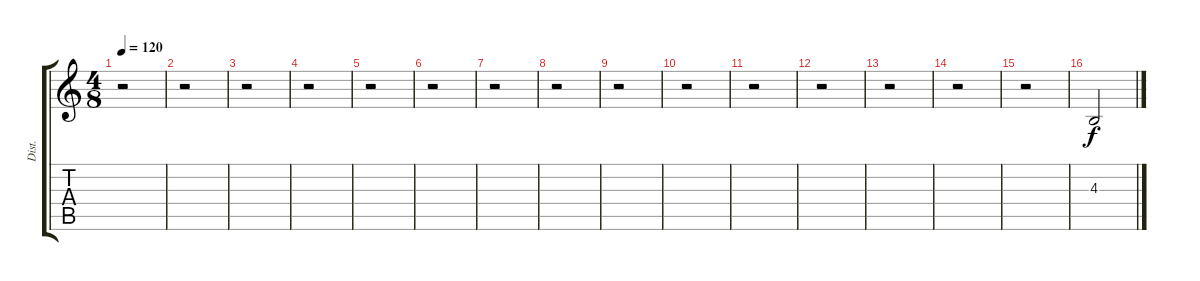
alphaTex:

\track ("Dist." "Dist.") {instrument lead5charang}
\staff {score tabs}
\tuning (E4 B3 G3 D3 A2 E2) {hide}
\ts (4 8)
\tempo 120
\clef g2
\ks c
r.2{dy f} |
r.2 |
r.2 |
r.2 |
r.2 |
r.2 |
r.2 |
r.2 |
r.2 |
r.2 |
r.2 |
r.2 |
r.2 |
r.2 |
r.2 |
4.3.2{instrument lead5charang}
